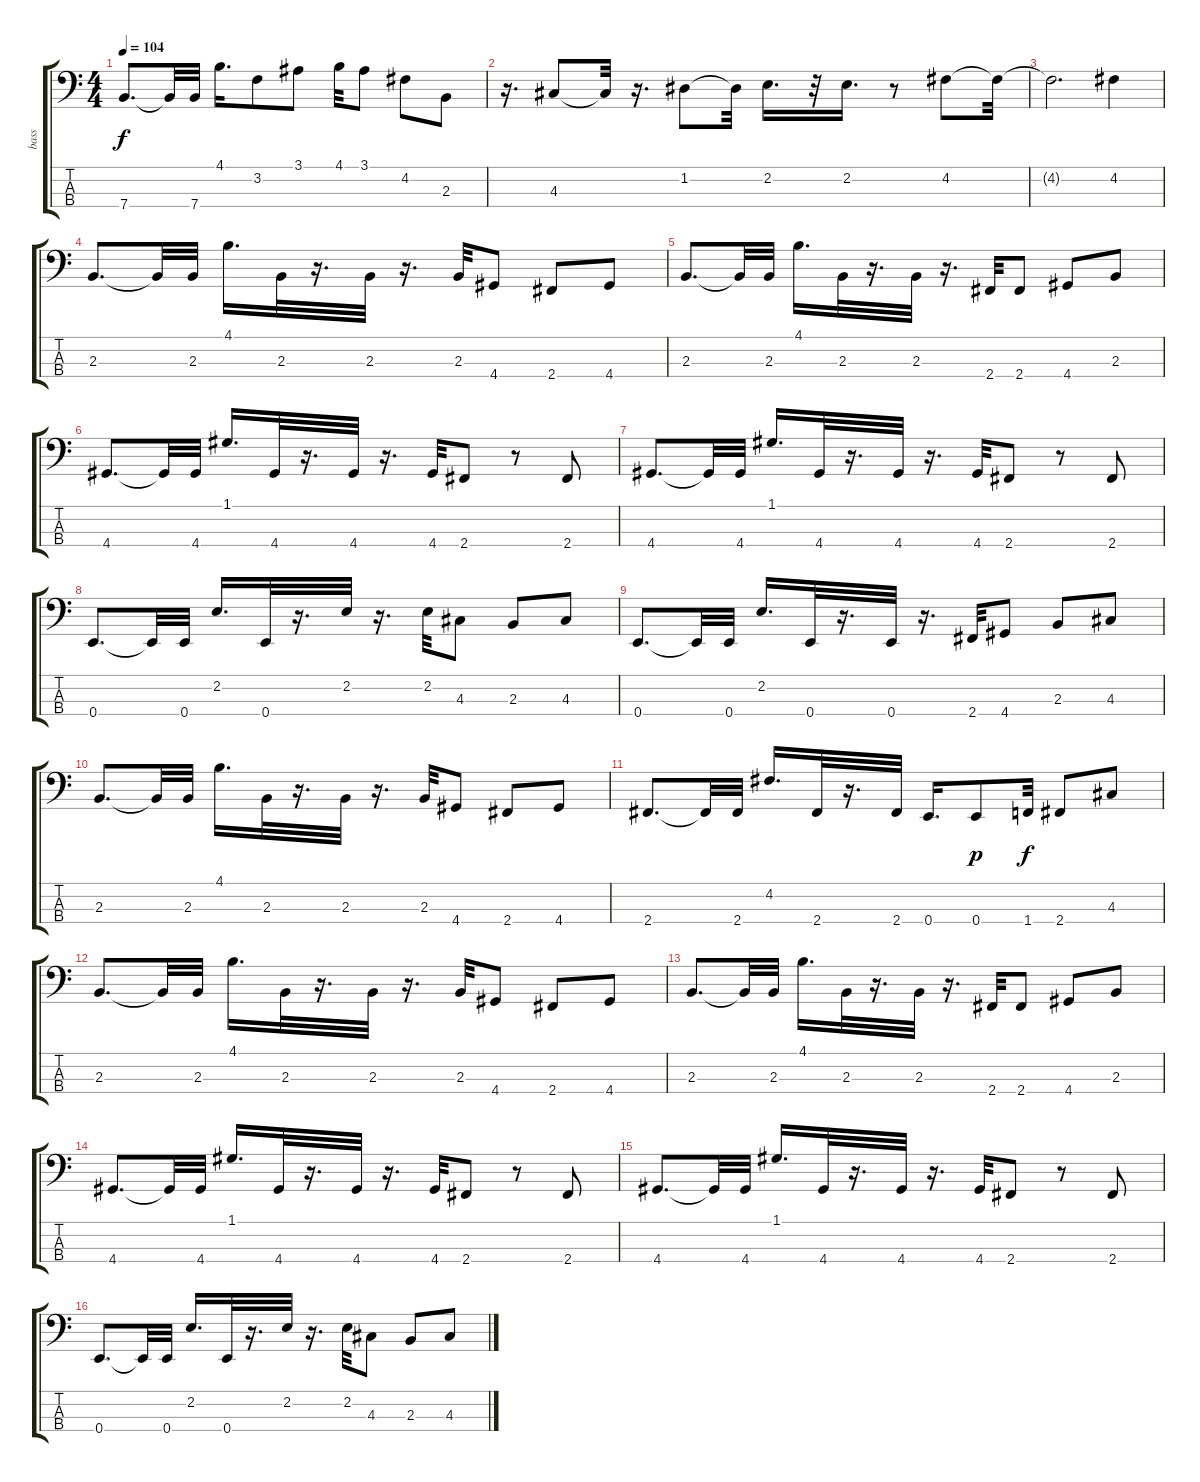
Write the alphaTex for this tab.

\track ("bass" "bass") {instrument electricbasspick}
\staff {score tabs}
\tuning (G2 D2 A1 E1) {hide}
\ts (4 4)
\tempo 104
\clef f4
\ks c
7.4.8{d dy f} 7.4{t}.32 7.4.32 4.1.16{d} 3.2.8 3.1.8 4.1.32 3.1.8 4.2.8 2.3.8 |
r.16{d} 4.3.8 4.3{t}.32 r.16{d} 1.2.8 1.2{t}.32 2.2.16{d} r.32 2.2.16{d} r.8 4.2.8 4.2{t}.32 |
4.2{t}.2{d} 4.2.4 |
2.3.8{d} 2.3{t}.32 2.3.32 4.1.16{d} 2.3.32 r.16{d} 2.3.32 r.16{d} 2.3.32 4.4.8 2.4.8 4.4.8 |
2.3.8{d} 2.3{t}.32 2.3.32 4.1.16{d} 2.3.32 r.16{d} 2.3.32 r.16{d} 2.4.32 2.4.8 4.4.8 2.3.8 |
4.4.8{d} 4.4{t}.32 4.4.32 1.1.16{d} 4.4.32 r.16{d} 4.4.32 r.16{d} 4.4.32 2.4.8 r.8 2.4.8 |
4.4.8{d} 4.4{t}.32 4.4.32 1.1.16{d} 4.4.32 r.16{d} 4.4.32 r.16{d} 4.4.32 2.4.8 r.8 2.4.8 |
0.4.8{d} 0.4{t}.32 0.4.32 2.2.16{d} 0.4.32 r.16{d} 2.2.32 r.16{d} 2.2.32 4.3.8 2.3.8 4.3.8 |
0.4.8{d} 0.4{t}.32 0.4.32 2.2.16{d} 0.4.32 r.16{d} 0.4.32 r.16{d} 2.4.32 4.4.8 2.3.8 4.3.8 |
2.3.8{d} 2.3{t}.32 2.3.32 4.1.16{d} 2.3.32 r.16{d} 2.3.32 r.16{d} 2.3.32 4.4.8 2.4.8 4.4.8 |
2.4.8{d} 2.4{t}.32 2.4.32 4.2.16{d} 2.4.32 r.16{d} 2.4.32 0.4.16{d} 0.4.8{dy p} 1.4.32{dy f} 2.4.8 4.3.8 |
2.3.8{d} 2.3{t}.32 2.3.32 4.1.16{d} 2.3.32 r.16{d} 2.3.32 r.16{d} 2.3.32 4.4.8 2.4.8 4.4.8 |
2.3.8{d} 2.3{t}.32 2.3.32 4.1.16{d} 2.3.32 r.16{d} 2.3.32 r.16{d} 2.4.32 2.4.8 4.4.8 2.3.8 |
4.4.8{d} 4.4{t}.32 4.4.32 1.1.16{d} 4.4.32 r.16{d} 4.4.32 r.16{d} 4.4.32 2.4.8 r.8 2.4.8 |
4.4.8{d} 4.4{t}.32 4.4.32 1.1.16{d} 4.4.32 r.16{d} 4.4.32 r.16{d} 4.4.32 2.4.8 r.8 2.4.8 |
0.4.8{d} 0.4{t}.32 0.4.32 2.2.16{d} 0.4.32 r.16{d} 2.2.32 r.16{d} 2.2.32 4.3.8 2.3.8 4.3.8
